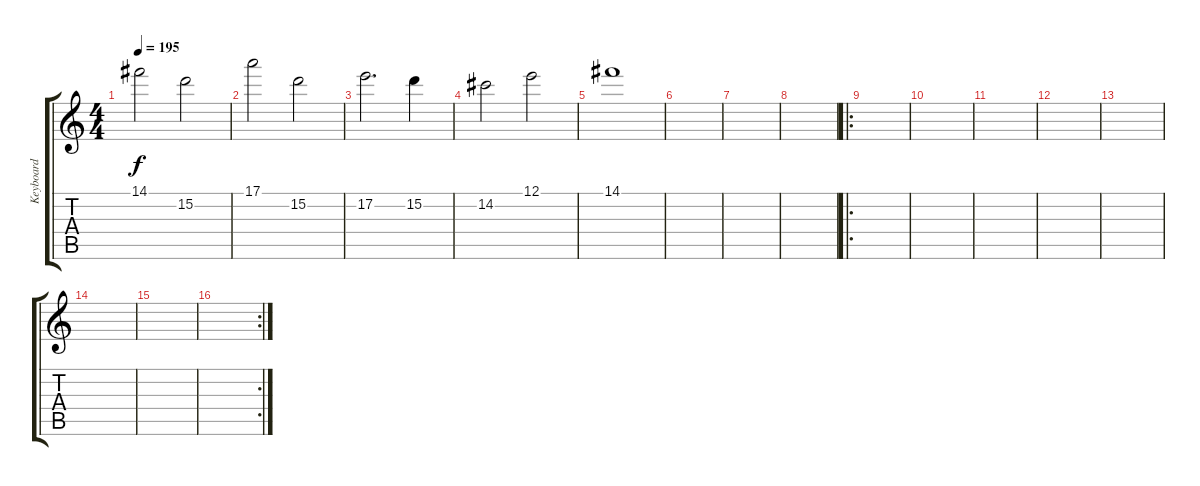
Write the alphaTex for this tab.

\track ("Keyboard" "Keyboard") {instrument acousticguitarsteel}
\staff {score tabs}
\tuning (E4 B3 G3 D3 A2 E2) {hide}
\ts (4 4)
\tempo 195
\clef g2
\ks c
14.1.2{dy f} 15.2.2 |
17.1.2 15.2.2 |
17.2.2{d} 15.2.4 |
14.2.2 12.1.2 |
14.1.1 |
|
|
|
\ro
|
|
|
|
|
|
|
\rc 2
